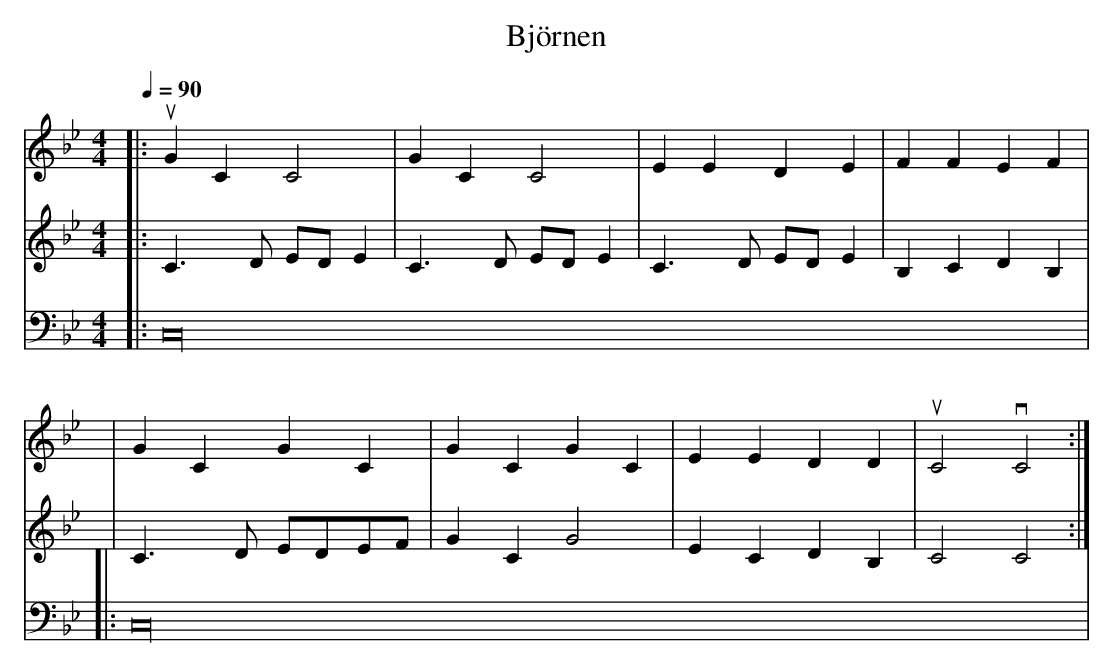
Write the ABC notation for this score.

X:1
T: Björnen
M: 4/4
L: 1/4
Q: 90
K: Bb
[V:1] [|: uGC C2 | GC C2 | EE DE | FF EF |
[V:2] [|: C3/2D/2 E/2D/2 E | C3/2D/2 E/2D/2 E | C3/2D/2 E/2D/2 E | B,C DB, |
[V:3] [|: C,16 |
[V:1] | GC GC | GC GC | EE DD | uC2 vC2 :|]
[V:2] | C3/2D/2 E/2D/2E/2F/2 | GC G2 | EC DB, | C2 C2 :|]
[V:3] [|: C,16 |
